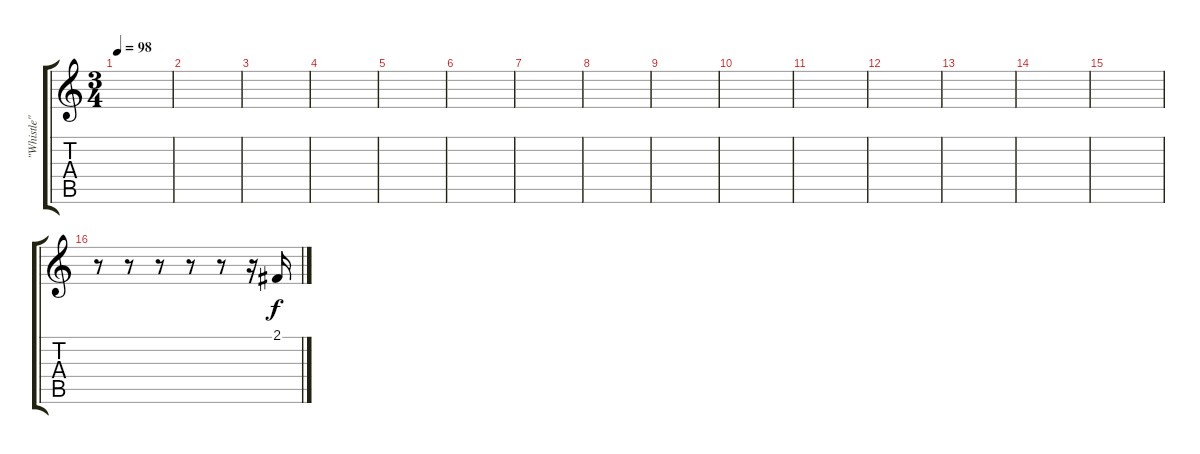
\track ("\"Whistle\"" "\"Whistle\"") {instrument lead6voice}
\staff {score tabs}
\tuning (E4 B3 G3 D3 A2 E2) {hide}
\ts (3 4)
\tempo 98
\clef g2
\ks c
|
|
|
|
|
|
|
|
|
|
|
|
|
|
|
r.8 r.8 r.8 r.8 r.8 r.16 2.1.16
